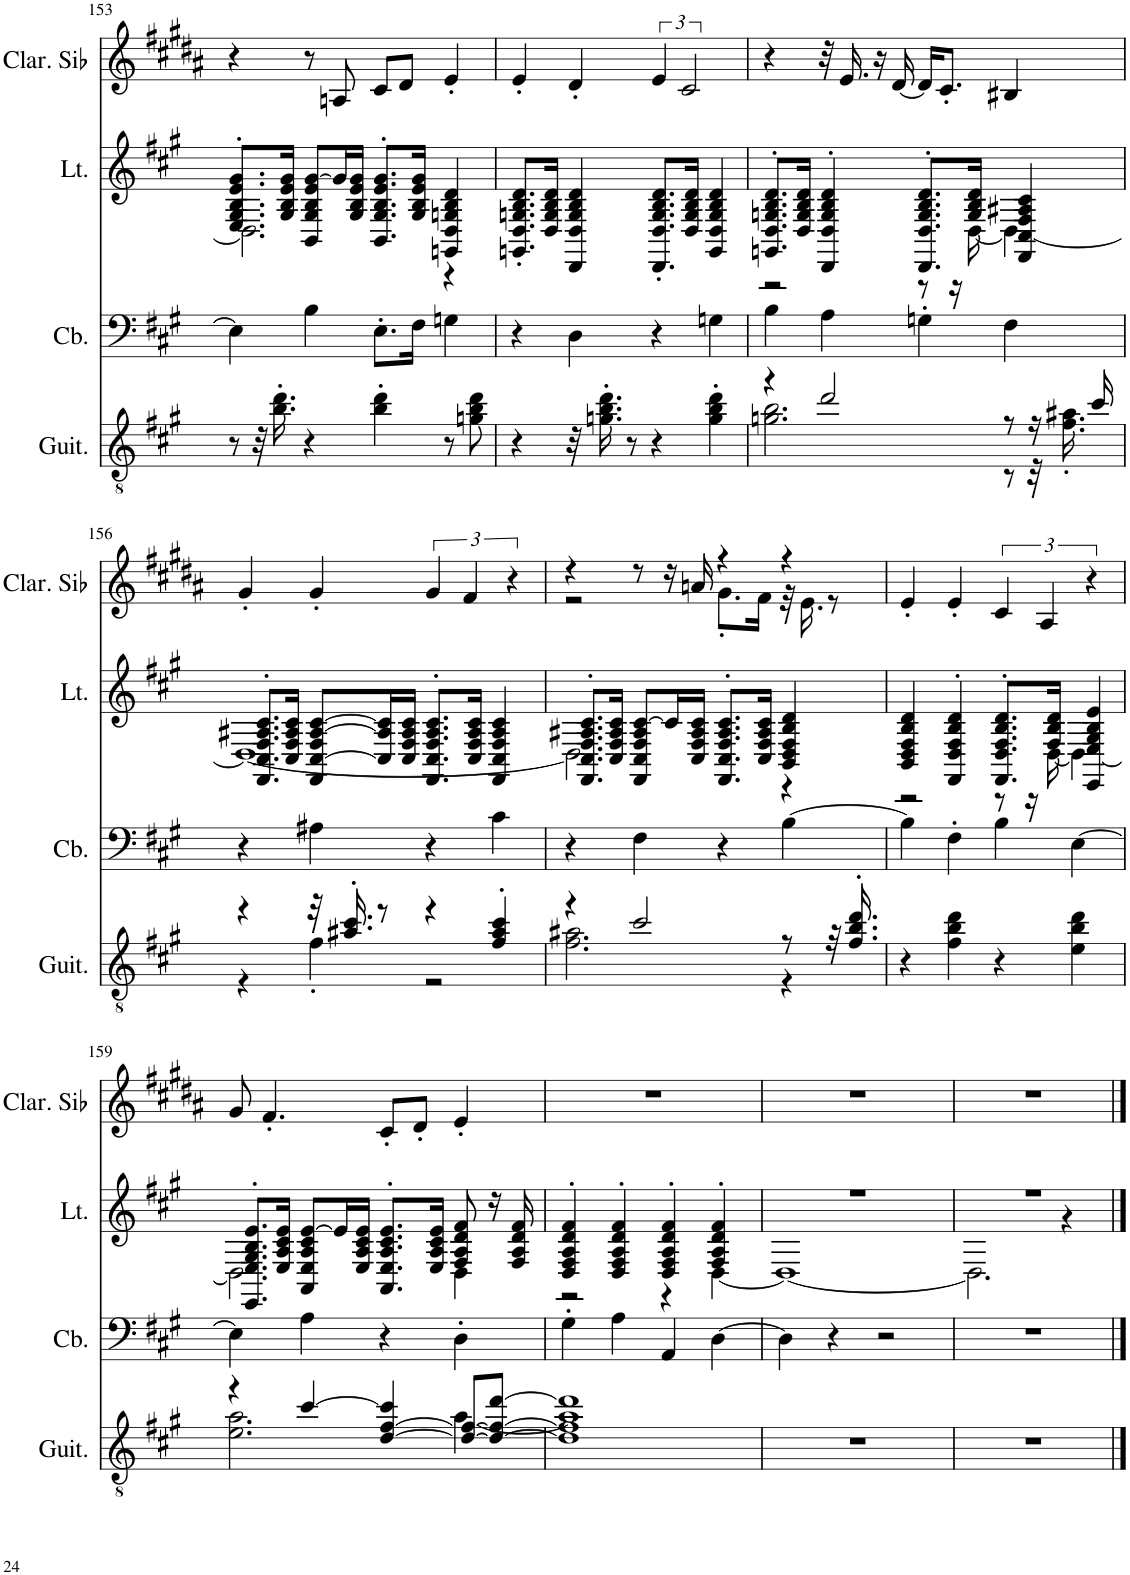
**kern	**kern	**kern	**kern
*part4	*part3	*part2	*part1
*staff4	*staff3	*staff2	*staff1
*I"Guitare acoustique, Gtr Jazz	*I"Contrebasse, CtreBass	*I"Luth, Gtr Acc	*I"Clarinette en Sib
*I'Guit.	*I'Cb.	*I'Lt.	*I'Clar. Sib
!!LO:PB:g=z
*clefGv2	*clefF4	*clefG2	*clefG2
*	*Trd7c12	*	*Trd1c2
*k[f#c#g#]	*k[f#c#g#]	*k[f#c#g#]	*k[f#c#g#d#a#]
*M4/4	*M4/4	*M4/4	*M4/4
=153	=153	=153	=153
*	*	*^	*
8r	4E\]	8.E/' 8.G#/' 8.B/' 8.e/' 8.g#/'L	2.D\]	4r
32r	.	.	.	.
16.b\' 16.dd\'	.	.	.	.
.	.	16G#/ 16B/ 16e/ 16g#/Jk	.	.
4r	4B\	8BB/ 8G#/ 8B/ 8e/ [8g#/L	.	8r
.	.	16g#/L]	.	8An/
.	.	16G#/ 16B/ 16e/ 16g#/JJ	.	.
4b\' 4dd\'	8.E'\L	8.BB/' 8.G#/' 8.B/' 8.e/' 8.g#/'L	.	8c#/L
.	.	.	.	8d#/J
.	16F#\Jk	16G#/ 16B/ 16e/ 16g#/Jk	.	.
8r	4Gn\	4GGn/ 4D/ 4Gn/ 4B/ 4d/	4r	4e'/
8gn\ 8b\ 8dd\	.	.	.	.
*	*	*v	*v	*
=154	=154	=154	=154
4r	4r	8.GGn/' 8.D/' 8.Gn/' 8.B/' 8.d/'L	4e'/
.	.	16D/ 16G/ 16B/ 16d/Jk	.
32r	4D\	4DD/ 4D/ 4G/ 4B/ 4d/	4d#'/
16.gn\' 16.b\' 16.dd\'	.	.	.
8r	.	.	.
4r	4r	8.DD/' 8.D/' 8.G/' 8.B/' 8.d/'L	6e/
.	.	.	3c#/
.	.	16D/ 16G/ 16B/ 16d/Jk	.
4g\' 4b\' 4dd\'	4Gn\	4GG/ 4D/ 4G/ 4B/ 4d/	.
=155	=155	=155	=155
*^	*	*^	*
4r	2.gn\ 2.b\	4B\	8.GGn/' 8.D/' 8.Gn/' 8.B/' 8.d/'L	2r	4r
.	.	.	16D/ 16G/ 16B/ 16d/Jk	.	.
2dd/	.	4A\	4DD/' 4D/' 4G/' 4B/' 4d/'	.	32r
.	.	.	.	.	16.e/
.	.	.	.	.	16r
.	.	.	.	.	[16d#/
.	.	4Gn'\	8.DD/' 8.D/' 8.G/' 8.B/' 8.d/'L	8r	16d#/KL]
.	.	.	.	.	8.c#'/J
.	.	.	.	16r	.
.	.	.	16G/ 16B/ 16d/Jk	[16D\	.
8r	8r	4F#\	4FF#/ 4C#/ 4F#/ 4A#X/ 4c#/	4D\_	4B#X/
16r	32r	.	.	.	.
.	16.f#\' 16.a#X\'	.	.	.	.
16cc#/	.	.	.	.	.
!!LO:LB:g=z
=156	=156	=156	=156	=156	=156
4r	4r	4r	8.FF#/' 8.C#/' 8.F#/' 8.A#X/' 8.c#/'L	1D_	4g#'/
.	.	.	16C#/ 16F#/ 16A#/ 16c#/Jk	.	.
32r	4f#'\	4A#X\	8FF#/ [8C#/ 8F#/ [8A#/ [8c#/L	.	4g#'/
16.a#X/' 16.cc#/'	.	.	.	.	.
8r	.	.	16C#/] 16A#/] 16c#/]L	.	.
.	.	.	16C#/ 16F#/ 16A#/ 16c#/JJ	.	.
4r	2r	4r	8.FF#/' 8.C#/' 8.F#/' 8.A#/' 8.c#/'L	.	6g#/
.	.	.	.	.	6f#/
.	.	.	16C#/ 16F#/ 16A#/ 16c#/Jk	.	.
4f#/' 4a#/' 4cc#/'	.	4c#\	4FF#/ 4C#/ 4F#/ 4A#/ 4c#/	.	.
.	.	.	.	.	6r
=157	=157	=157	=157	=157	=157
*	*	*	*	*	*^
4r	2.f#\ 2.a#X\	4r	8.FF#/' 8.C#/' 8.F#/' 8.A#X/' 8.c#/'L	2.D\]	4r	2r
.	.	.	16C#/ 16F#/ 16A#/ 16c#/Jk	.	.	.
2cc#/	.	4F#\	8FF#/ 8C#/ 8F#/ 8A#/ [8c#/L	.	8r	.
.	.	.	16c#/L]	.	16r	.
.	.	.	16C#/ 16F#/ 16A#/ 16c#/JJ	.	16an/	.
.	.	4r	8.FF#/' 8.C#/' 8.F#/' 8.A#/' 8.c#/'L	.	4r	8.g#'\L
.	.	.	16C#/ 16F#/ 16A#/ 16c#/Jk	.	.	16f#\Jk
8r	4r	[4B\	4BB/ 4D/ 4F#/ 4B/ 4d/	4r	4r	32r
.	.	.	.	.	.	16.e\
32r	.	.	.	.	.	8r
16.f#/' 16.b/' 16.dd/'	.	.	.	.	.	.
*v	*v	*	*	*	*v	*v
=158	=158	=158	=158	=158
4r	4B\]	4BB/ 4D/ 4F#/ 4B/ 4d/	2r	4e'/
4f#\ 4b\ 4dd\	4F#'\	4FF#/' 4D/' 4F#/' 4B/' 4d/'	.	4e'/
4r	4B\	8.FF#/' 8.D/' 8.F#/' 8.B/' 8.d/'L	8r	6c#/
.	.	.	16r	.
.	.	.	.	6A#/
.	.	16F#/ 16B/ 16d/Jk	[16D\	.
4e\ 4b\ 4dd\	[4E\	4EE/ 4E/ 4G#/ 4B/ 4e/	4D\_	.
.	.	.	.	6r
!!LO:LB:g=z
=159	=159	=159	=159	=159
*^	*	*	*	*
4r	2.e\ 2.a\	4E\]	8.EE/' 8.E/' 8.G#/' 8.B/' 8.e/'L	2.D\]	8g#/
.	.	.	.	.	4.f#'/
.	.	.	16E/ 16A/ 16c#/ 16e/Jk	.	.
[4cc#/	.	4A\	8AA/ 8E/ 8A/ 8c#/ [8e/L	.	.
.	.	.	16e/L]	.	.
.	.	.	16E/ 16A/ 16c#/ 16e/JJ	.	.
[4d/ [4f#/ 4cc#/]	.	4r	8.AA/' 8.E/' 8.A/' 8.c#/' 8.e/'L	.	8c#'/L
.	.	.	.	.	8d#'/J
.	.	.	16E/ 16A/ 16c#/ 16e/Jk	.	.
8d/_ 8f#/_L	[4a\	4D'\	8F#/ 8A/ 8d/ 8f#/	4D\	4e'/
8d/_ 8f#/_ [8dd/J	.	.	16r	.	.
.	.	.	16F#/ 16A/ 16d/ 16f#/	.	.
=160	=160	=160	=160	=160	=160
1d] 1f#] 1dd]	1a]	4G#'\	4D/' 4F#/' 4A/' 4d/' 4f#/'	2r	1r
.	.	4A\	4D/' 4F#/' 4A/' 4d/' 4f#/'	.	.
.	.	4AA/	4D/' 4F#/' 4A/' 4d/' 4f#/'	4r	.
.	.	[4D\	4F#/' 4A/' 4d/' 4f#/'	[4D\	.
*v	*v	*	*	*	*
=161	=161	=161	=161	=161
1r	4D\]	1r	1D_	1r
.	4r	.	.	.
.	2r	.	.	.
=162	=162	=162	=162	=162
1r	1r	1r	2.D\]	1r
.	.	.	4r	.
*	*	*v	*v	*
==	==	==	==
*-	*-	*-	*-
